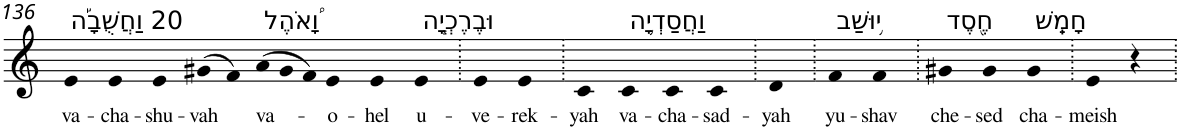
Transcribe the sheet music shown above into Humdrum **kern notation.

**kern	**text
*part1	*part1
*staff1	*staff1
*I"Piano	*
*I'Pno	*
!!LO:PB:g=z
*clefG2	*
*k[]	*
=136	=136
!LO:TX:a:t=20 וַחֲשֻׁבָ֡ה	!
!	!LO:LY:b
4e	va-
!	!LO:LY:b
4e	-cha-
!	!LO:LY:b
4e	-shu-
!	!LO:LY:b
(>8g#X	-vah
8f)	.
*Xtuplet	*
!LO:TX:a:t=וָ֠אֹהֶל	!
!	!LO:LY:b
(>12a	va-
12g#	.
12f)	.
!	!LO:LY:b
4e	-o-
!	!LO:LY:b
4e	-hel
!LO:TX:a:t=וּבֶרֶכְיָ֧ה	!
!	!LO:LY:b
4e	u-
=137.	=137.
!	!LO:LY:b
4e	-ve-
!	!LO:LY:b
4e	-rek-
=138.	=138.
!	!LO:LY:b
4c	-yah
!LO:TX:a:t=וַחֲסַדְיָ֛ה	!
!	!LO:LY:b
4c	va-
!	!LO:LY:b
4c	-cha-
!	!LO:LY:b
4c	-sad-
=139.	=139.
!	!LO:LY:b
4d	-yah
=140.	=140.
!LO:TX:a:t=י֥וּשַׁב	!
!	!LO:LY:b
4f	yu-
!	!LO:LY:b
4f	-shav
=141.	=141.
!LO:TX:a:t=חֶ֖סֶד	!
!	!LO:LY:b
4g#X	che-
!	!LO:LY:b
4g#	-sed
!LO:TX:a:t=חָמֵֽשׁ	!
!	!LO:LY:b
4g#	cha-
=142.	=142.
!	!LO:LY:b
4e	-meish
4r	.
=.	=.
*-	*-
